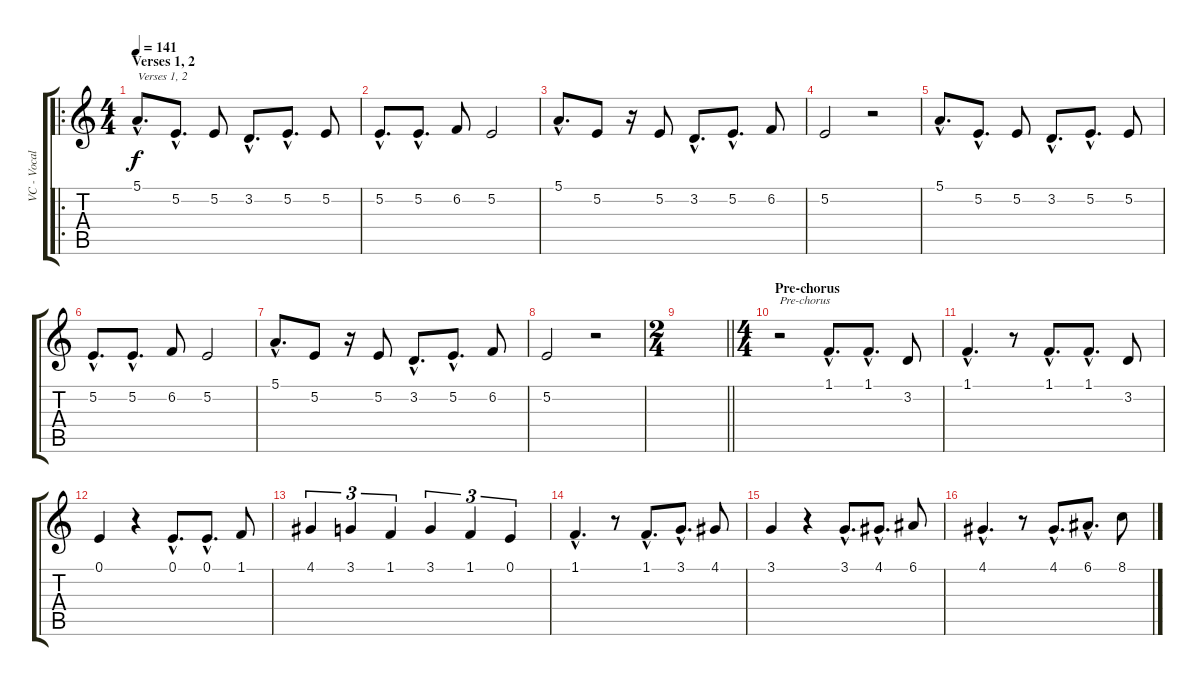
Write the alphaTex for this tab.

\track ("VC - Vocalist" "VC - Vocal") {instrument harmonica}
\staff {score tabs}
\tuning (E4 B3 G3 D3 A2 E2) {hide}
\ro
\ts (4 4)
\section ("" "Verses 1, 2")
\tempo 141
\clef g2
\ks c
5.1{hac}.8{d txt "Verses 1, 2" dy f} 5.2{hac}.8{d} 5.2.8 3.2{hac}.8{d} 5.2{hac}.8{d} 5.2.8 |
5.2{hac}.8{d} 5.2{hac}.8{d} 6.2.8 5.2.2 |
5.1{hac}.8{d} 5.2.8 r.16 5.2.8 3.2{hac}.8{d} 5.2{hac}.8{d} 6.2.8 |
5.2.2 r.2 |
5.1{hac}.8{d} 5.2{hac}.8{d} 5.2.8 3.2{hac}.8{d} 5.2{hac}.8{d} 5.2.8 |
5.2{hac}.8{d} 5.2{hac}.8{d} 6.2.8 5.2.2 |
5.1{hac}.8{d} 5.2.8 r.16 5.2.8 3.2{hac}.8{d} 5.2{hac}.8{d} 6.2.8 |
5.2.2 r.2 |
\ts (2 4)
\barLineRight lightlight
|
\ts (4 4)
\section ("" "Pre-chorus")
r.2{txt "Pre-chorus"} 1.1{hac}.8{d} 1.1{hac}.8{d} 3.2.8 |
1.1{hac}.4{d} r.8 1.1{hac}.8{d} 1.1{hac}.8{d} 3.2.8 |
0.1.4 r.4 0.1{hac}.8{d} 0.1{hac}.8{d} 1.1.8 |
4.1.4{tu (3 2)} 3.1.4{tu (3 2)} 1.1.4{tu (3 2)} 3.1.4{tu (3 2)} 1.1.4{tu (3 2)} 0.1.4{tu (3 2)} |
1.1{hac}.4{d} r.8 1.1{hac}.8{d} 3.1{hac}.8{d} 4.1.8 |
3.1.4 r.4 3.1{hac}.8{d} 4.1{hac}.8{d} 6.1.8 |
4.1{hac}.4{d} r.8 4.1{hac}.8{d} 6.1{hac}.8{d} 8.1.8
